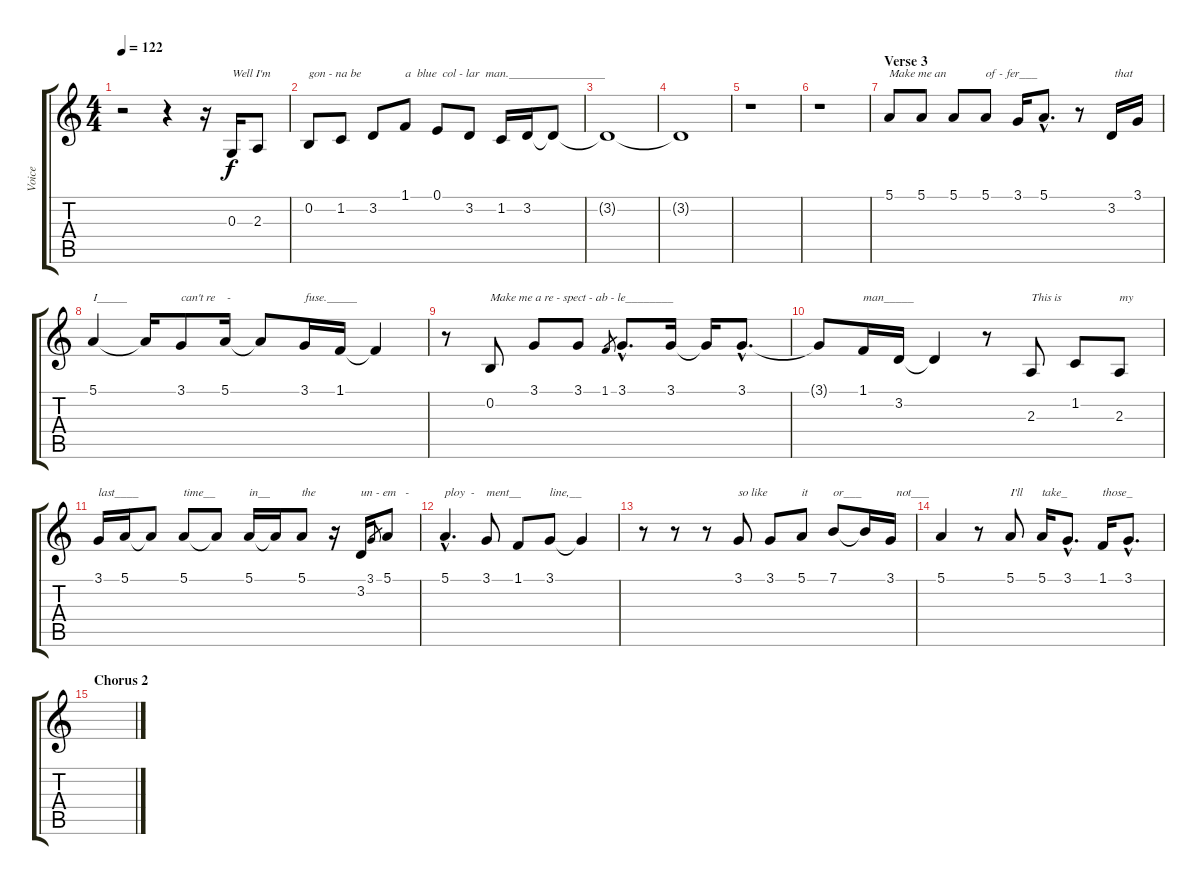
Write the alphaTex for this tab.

\track ("Voice" "Voice") {instrument synthvoice}
\staff {score tabs}
\tuning (E4 B3 G3 D3 A2 E2) {hide}
\ts (4 4)
\tempo 122
\clef g2
\ks c
r.2{dy f} r.4 r.16 0.3.16{txt "Well I'm"} 2.3.8 |
0.2.8{txt "gon - na be"} 1.2.8 3.2.8 1.1.8{txt "a  blue  col - lar  man.________________"} 0.1.8 3.2.8 1.2.16 3.2.16 3.2{t}.8 |
3.2{t}.1 |
3.2{t}.1 |
r.1 |
r.1 |
\section ("" "Verse 3")
5.1.8{txt "Make me an"} 5.1.8 5.1.8 5.1.8{txt "of - fer___"} 3.1.16 5.1{hac}.8{d} r.8 3.2.16{txt " that "} 3.1.16 |
5.1.4{txt "I_____"} 5.1{t}.16 3.1.8{txt "can't re    -   "} 5.1.16 5.1{t}.8 3.1.16{txt "fuse._____"} 1.1.16 1.1{t}.4 |
r.8 0.2.8{txt "Make me a re - spect - ab - le________"} 3.1.8 3.1.8 1.1.8{gr} 3.1{hac}.8{d} 3.1.16 3.1{t}.16 3.1{hac}.8{d} |
3.1{t}.8 1.1.16{txt "man_____"} 3.2.16 3.2{t}.4 r.8 2.3.8{txt "This is"} 1.2.8 2.3.8{txt "my"} |
3.1.16{txt "last____"} 5.1.16 5.1{t}.8 5.1.8{txt "time__"} 5.1{t}.8 5.1.16{txt "in__"} 5.1{t}.16 5.1.8{txt "the"} r.16 3.2.16{txt "un - em   -  "} 3.1.8{gr} 5.1.8 |
5.1{hac}.4{d txt "ploy  -  "} 3.1.8{txt "ment__"} 1.1.8 3.1.8{txt "line,__"} 3.1{t}.4 |
r.8 r.8 r.8 3.1.8{txt "so like"} 3.1.8 5.1.8{txt "it"} 7.1.8{txt "or___"} 7.1{t}.16 3.1.16{txt "  not___"} |
5.1.4 r.8 5.1.8{txt "I'll"} 5.1.16{txt "take_"} 3.1{hac}.8{d} 1.1.16{txt "those_"} 3.1{hac}.8{d} |
\section ("" "Chorus 2")
